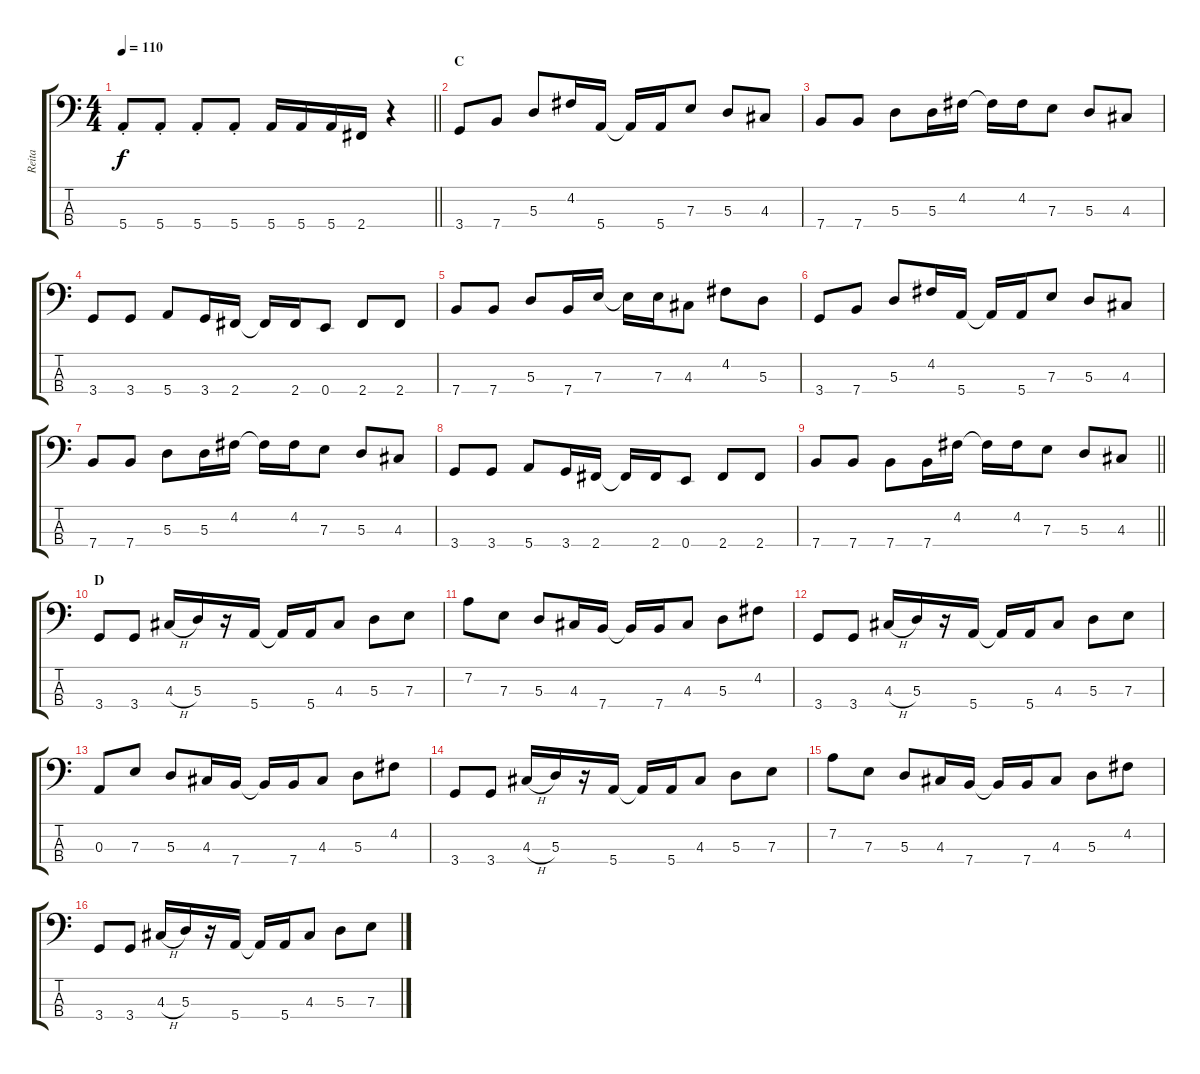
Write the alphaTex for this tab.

\track ("Reita" "Reita") {instrument electricbasspick}
\staff {score tabs}
\tuning (G2 D2 A1 E1) {hide}
\ts (4 4)
\tempo 110
\clef f4
\barLineRight lightlight
\ks c
5.4{st}.8{dy f} 5.4{st}.8 5.4{st}.8 5.4{st}.8 5.4.16 5.4.16 5.4.16 2.4.16 r.4 |
\section ("" "C")
3.4.8 7.4.8 5.3.8 4.2.16 5.4.16 5.4{t}.16 5.4.16 7.3.8 5.3.8 4.3.8 |
7.4.8 7.4.8 5.3.8 5.3.16 4.2.16 4.2{t}.16 4.2.16 7.3.8 5.3.8 4.3.8 |
3.4.8 3.4.8 5.4.8 3.4.16 2.4.16 2.4{t}.16 2.4.16 0.4.8 2.4.8 2.4.8 |
7.4.8 7.4.8 5.3.8 7.4.16 7.3.16 7.3{t}.16 7.3.16 4.3.8 4.2.8 5.3.8 |
3.4.8 7.4.8 5.3.8 4.2.16 5.4.16 5.4{t}.16 5.4.16 7.3.8 5.3.8 4.3.8 |
7.4.8 7.4.8 5.3.8 5.3.16 4.2.16 4.2{t}.16 4.2.16 7.3.8 5.3.8 4.3.8 |
3.4.8 3.4.8 5.4.8 3.4.16 2.4.16 2.4{t}.16 2.4.16 0.4.8 2.4.8 2.4.8 |
\barLineRight lightlight
7.4.8 7.4.8 7.4.8 7.4.16 4.2.16 4.2{t}.16 4.2.16 7.3.8 5.3.8 4.3.8 |
\section ("" "D")
3.4.8 3.4.8 4.3{h}.16 5.3.16 r.16 5.4.16 5.4{t}.16 5.4.16 4.3.8 5.3.8 7.3.8 |
7.2.8 7.3.8 5.3.8 4.3.16 7.4.16 7.4{t}.16 7.4.16 4.3.8 5.3.8 4.2.8 |
3.4.8 3.4.8 4.3{h}.16 5.3.16 r.16 5.4.16 5.4{t}.16 5.4.16 4.3.8 5.3.8 7.3.8 |
0.3.8 7.3.8 5.3.8 4.3.16 7.4.16 7.4{t}.16 7.4.16 4.3.8 5.3.8 4.2.8 |
3.4.8 3.4.8 4.3{h}.16 5.3.16 r.16 5.4.16 5.4{t}.16 5.4.16 4.3.8 5.3.8 7.3.8 |
7.2.8 7.3.8 5.3.8 4.3.16 7.4.16 7.4{t}.16 7.4.16 4.3.8 5.3.8 4.2.8 |
3.4.8 3.4.8 4.3{h}.16 5.3.16 r.16 5.4.16 5.4{t}.16 5.4.16 4.3.8 5.3.8 7.3.8
